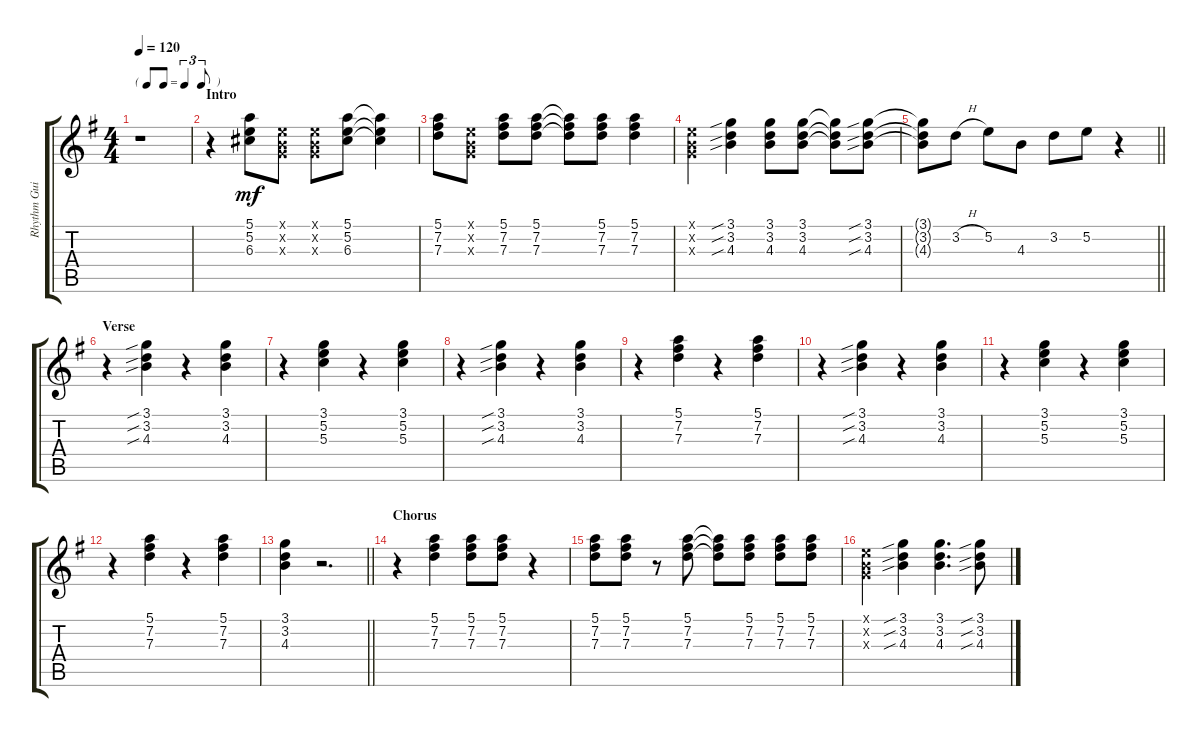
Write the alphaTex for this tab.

\track ("Rhythm Guitar" "Rhythm Gui") {instrument electricguitarclean}
\staff {score tabs}
\tuning (E4 B3 G3 D3 A2 E2) {hide}
\ts (4 4)
\tf triplet8th
\tempo 120
\clef g2
\ks g
r.1{dy mf instrument electricguitarclean} |
\section ("" "Intro")
r.4 (5.1 5.2 6.3).8 (0.1{x} 0.2{x} 0.3{x}).8 (0.1{x} 0.2{x} 0.3{x}).8 (5.1 5.2 6.3).8 (5.1{t} 5.2{t} 6.3{t}).4 |
(5.1 7.2 7.3).8 (0.1{x} 0.2{x} 0.3{x}).8 (5.1 7.2 7.3).8 (5.1 7.2 7.3).8 (5.1{t} 7.2{t} 7.3{t}).8 (5.1 7.2 7.3).8 (5.1 7.2 7.3).4 |
(0.1{x} 0.2{x} 0.3{x}).4 (3.1{sib} 3.2{sib} 4.3{sib}).4 (3.1 3.2 4.3).8 (3.1 3.2 4.3).8 (3.1{t} 3.2{t} 4.3{t}).8 (3.1{sib} 3.2{sib} 4.3{sib}).8 |
\barLineRight lightlight
(3.1{t} 3.2{t} 4.3{t}).8 3.2{h}.8 5.2.8 4.3.8 3.2.8 5.2.8 r.4 |
\section ("" "Verse")
r.4 (3.1{sib} 3.2{sib} 4.3{sib}).4 r.4 (3.1 3.2 4.3).4 |
r.4 (3.1 5.2 5.3).4 r.4 (3.1 5.2 5.3).4 |
r.4 (3.1{sib} 3.2{sib} 4.3{sib}).4 r.4 (3.1 3.2 4.3).4 |
r.4 (5.1 7.2 7.3).4 r.4 (5.1 7.2 7.3).4 |
r.4 (3.1{sib} 3.2{sib} 4.3{sib}).4 r.4 (3.1 3.2 4.3).4 |
r.4 (3.1 5.2 5.3).4 r.4 (3.1 5.2 5.3).4 |
r.4 (5.1 7.2 7.3).4 r.4 (5.1 7.2 7.3).4 |
\barLineRight lightlight
(3.1 3.2 4.3).4 r.2{d} |
\section ("" "Chorus")
r.4 (5.1 7.2 7.3).4 (5.1 7.2 7.3).8 (5.1 7.2 7.3).8 r.4 |
(5.1 7.2 7.3).8 (5.1 7.2 7.3).8 r.8 (5.1 7.2 7.3).8 (5.1{t} 7.2{t} 7.3{t}).8 (5.1 7.2 7.3).8 (5.1 7.2 7.3).8 (5.1 7.2 7.3).8 |
(0.1{x} 0.2{x} 0.3{x}).4 (3.1{sib} 3.2{sib} 4.3{sib}).4 (3.1 3.2 4.3).4{d} (3.1{sib} 3.2{sib} 4.3{sib}).8
